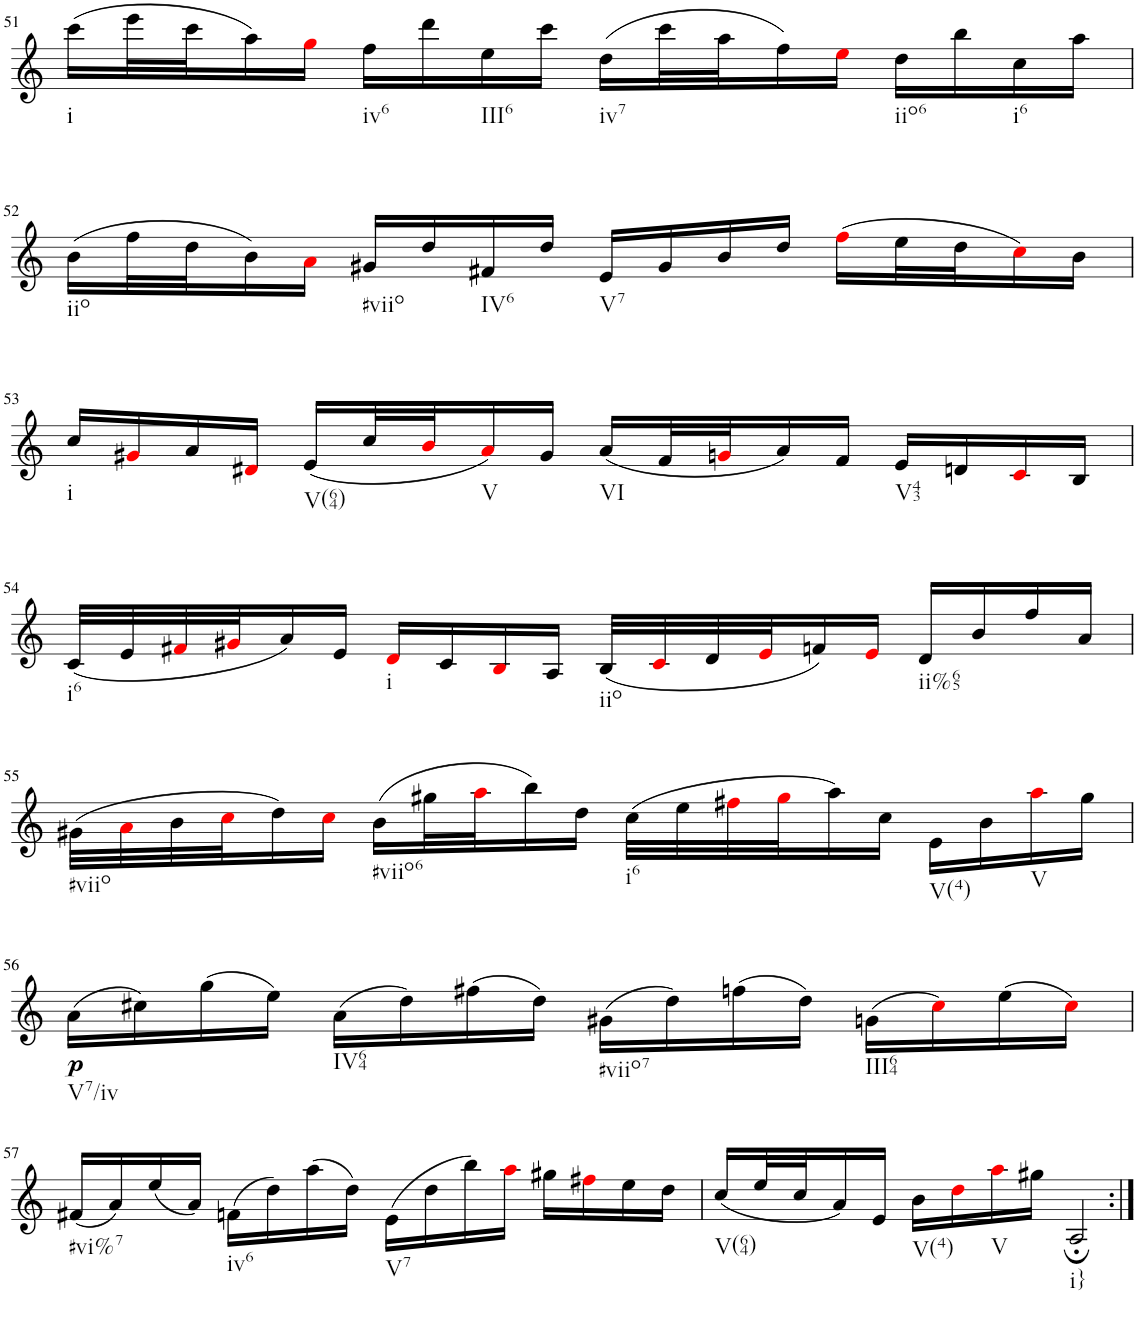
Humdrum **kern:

**kern	**dynam
*part1	*part1
*staff1	*staff1
*I"Violin	*
*I'Vln.	*
!!LO:PB:g=z
*clefG2	*
*k[]	*
*M2/2	*
=51	=51
!LO:TX:b:t=i	!
(16ccc\LL	.
32eee\L	.
32ccc\J	.
16aa\)	.
16ggi\JJ	.
!LO:TX:b:t=iv6	!
16ff\LL	.
16ddd\	.
!LO:TX:b:t=III6	!
16ee\	.
16ccc\JJ	.
!LO:TX:b:t=iv7	!
(16dd\LL	.
32ccc\L	.
32aa\J	.
16ff\)	.
16eei\JJ	.
!LO:TX:b:t=iio6	!
16dd\LL	.
16bb\	.
!LO:TX:b:t=i6	!
16cc\	.
16aa\JJ	.
!!LO:LB:g=z
=52	=52
!LO:TX:b:t=iio	!
(16b\LL	.
32ff\L	.
32dd\J	.
16b\)	.
16ai\JJ	.
!LO:TX:b:t=#viio	!
16g#X/LL	.
16dd/	.
!LO:TX:b:t=IV6	!
16f#X/	.
16dd/JJ	.
!LO:TX:b:t=V7	!
16e/LL	.
16g#/	.
16b/	.
16dd/JJ	.
(16ffi\LL	.
32ee\L	.
32dd\J	.
16cci\)	.
16b\JJ	.
!!LO:LB:g=z
=53	=53
!LO:TX:b:t=i	!
16cc/LL	.
16g#Xi/	.
16a/	.
16d#Xi/JJ	.
!LO:TX:b:t=V(64)	!
(16e/LL	.
32cc/L	.
32bi/J	.
!LO:TX:b:t=V	!
16ai/)	.
16g#/JJ	.
!LO:TX:b:t=VI	!
(16a/LL	.
32f/L	.
32gni/J	.
16a/)	.
16f/JJ	.
!LO:TX:b:t=V43	!
16e/LL	.
16dn/	.
16ci/	.
16B/JJ	.
!!LO:LB:g=z
=54	=54
!LO:TX:b:t=i6	!
(32c/LLL	.
32e/	.
32f#Xi/	.
32g#Xi/J	.
16a/)	.
16e/JJ	.
!LO:TX:b:t=i	!
16di/LL	.
16c/	.
16Bi/	.
16A/JJ	.
!LO:TX:b:t=iio	!
(32B/LLL	.
32ci/	.
32d/	.
32ei/J	.
16fn/)	.
16ei/JJ	.
!LO:TX:b:t=ii%65	!
16d/LL	.
16b/	.
16ff/	.
16a/JJ	.
!!LO:LB:g=z
=55	=55
!LO:TX:b:t=#viio	!
(32g#X\LLL	.
32ai\	.
32b\	.
32cci\J	.
16dd\)	.
16cci\JJ	.
!LO:TX:b:t=#viio6	!
(16b\LL	.
32gg#X\L	.
32aai\J	.
16bb\)	.
16dd\JJ	.
!LO:TX:b:t=i6	!
(32cc\LLL	.
32ee\	.
32ff#Xi\	.
32gg#i\J	.
16aa\)	.
16cc\JJ	.
!LO:TX:b:t=V(4)	!
16e\LL	.
16b\	.
!LO:TX:b:t=V	!
16aai\	.
16gg#\JJ	.
!!LO:LB:g=z
=56	=56
!LO:TX:b:t=V7/iv	!
!	!LO:DY:b
(16a\LL	p
16cc#X\)	.
(16gg\	.
16ee\JJ)	.
!LO:TX:b:t=IV64	!
(16a\LL	.
16dd\)	.
(16ff#X\	.
16dd\JJ)	.
!LO:TX:b:t=#viio7	!
(16g#X\LL	.
16dd\)	.
(16ffn\	.
16dd\JJ)	.
!LO:TX:b:t=III64	!
(16gn\LL	.
16cc#i\)	.
(16ee\	.
16cc#i\JJ)	.
!!LO:LB:g=z
=57	=57
!LO:TX:b:t=#vi%7	!
(16f#X/LL	.
16a/)	.
(16ee/	.
16a/JJ)	.
!LO:TX:b:t=iv6	!
(16fn\LL	.
16dd\)	.
(16aa\	.
16dd\JJ)	.
!LO:TX:b:t=V7	!
(16e\LL	.
16dd\	.
16bb\)	.
16aai\JJ	.
16gg#X\LL	.
16ff#Xi\	.
16ee\	.
16dd\JJ	.
=58	=58
!LO:TX:b:t=V(64)	!
(16cc/LL	.
32ee/L	.
32cc/J	.
16a/)	.
16e/JJ	.
!LO:TX:b:t=V(4)	!
16b\LL	.
16ddi\	.
!LO:TX:b:t=V	!
16aai\	.
16gg#X\JJ	.
!LO:TX:b:t=i}	!
2A;/	.
=:|!	=:|!
*-	*-
